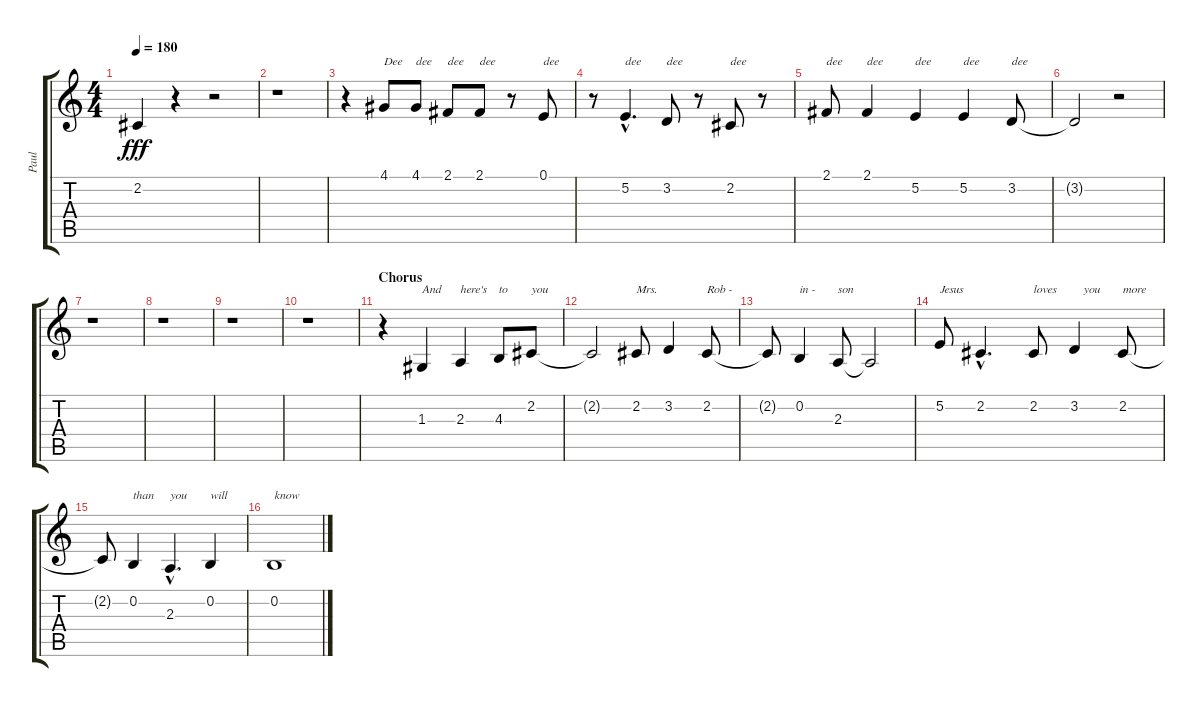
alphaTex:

\track ("Paul" "Paul") {instrument clarinet}
\staff {score tabs}
\tuning (E4 B3 G3 D3 A2 E2) {hide}
\ts (4 4)
\tempo 180
\clef g2
\ks c
2.2{t}.4{dy fff} r.4 r.2 |
r.1 |
r.4 4.1.8{txt "Dee"} 4.1.8{txt "dee"} 2.1.8{txt "dee"} 2.1.8{txt "dee"} r.8 0.1.8{txt "dee"} |
r.8 5.2{hac}.4{d txt "dee"} 3.2.8{txt "dee"} r.8 2.2.8{txt "dee"} r.8 |
2.1.8{txt "dee"} 2.1.4{txt "dee"} 5.2.4{txt "dee"} 5.2.4{txt "dee"} 3.2.8{txt "dee"} |
3.2{t}.2 r.2 |
r.1 |
r.1 |
r.1 |
r.1 |
\section ("" "Chorus")
r.4 1.3.4{txt "And"} 2.3.4{txt "here's"} 4.3.8{txt "to"} 2.2.8{txt "you"} |
2.2{t}.2 2.2.8{txt "Mrs."} 3.2.4 2.2.8{txt "Rob -"} |
2.2{t}.8 0.2.4{txt "in -"} 2.3.8{txt "son"} 2.3{t}.2 |
5.2.8{txt "Jesus"} 2.2{hac}.4{d} 2.2.8{txt "loves"} 3.2.4{txt "   you"} 2.2.8{txt "more"} |
2.2{t}.8 0.2.4{txt "than"} 2.3{hac}.4{d txt "you"} 0.2.4{txt "will"} |
0.2.1{txt "know"}
